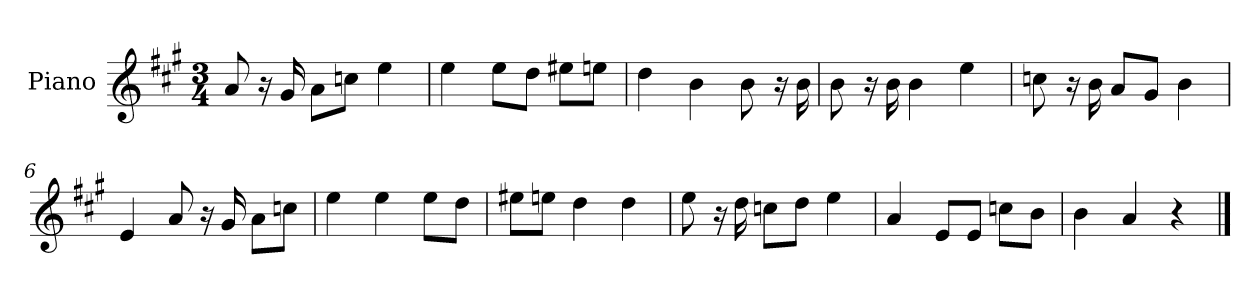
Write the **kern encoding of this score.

**kern
*part1
*staff1
*I"Piano
*I'P-no
*clefG2
*k[f#c#g#]
*M3/4
*MM92
=1
8a/
16r
16g#/
8a\L
8ccn\J
4ee\
=2
4ee\
8ee\L
8dd\J
8ee#X\L
8een\J
=3
4dd\
4b\
8b\
16r
16b\
=4
8b\
16r
16b\
4b\
4ee\
=5
8ccn\
16r
16b\
8a/L
8g#/J
4b\
=6
4e/
8a/
16r
16g#/
8a\L
8ccn\J
!!LO:LB:g=z
=7
4ee\
4ee\
8ee\L
8dd\J
=8
8ee#X\L
8een\J
4dd\
4dd\
=9
8ee\
16r
16dd\
8ccn\L
8dd\J
4ee\
=10
4a/
8e/L
8e/J
8ccn\L
8b\J
=11
4b\
4a/
4r
==
*-
